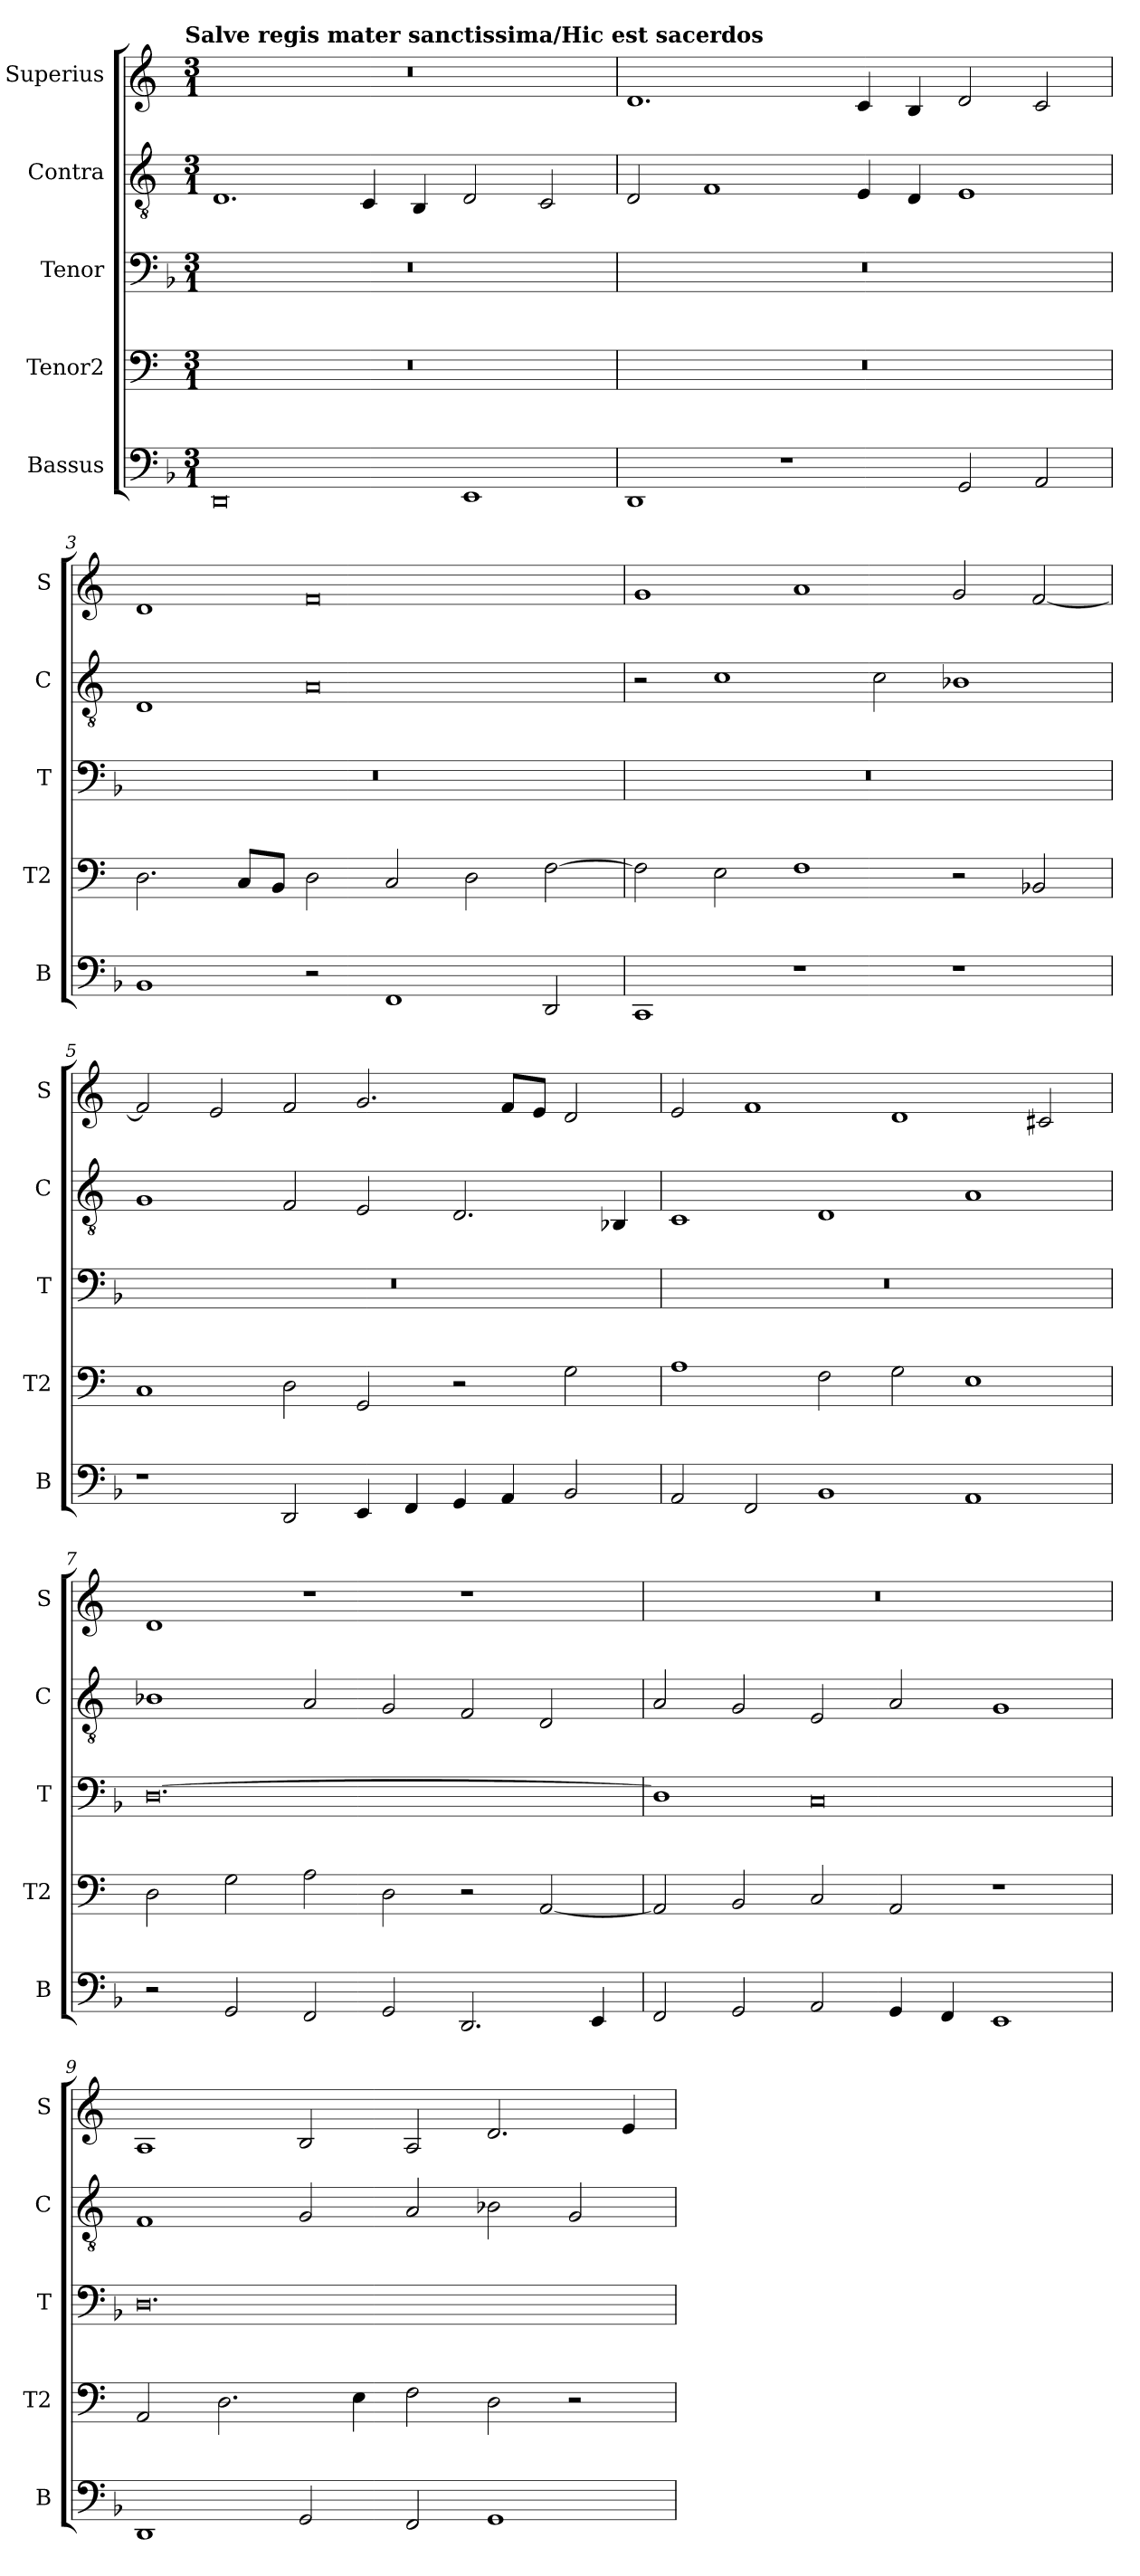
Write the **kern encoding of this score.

**kern	**kern	**kern	**kern	**kern
*part5	*part4	*part3	*part2	*part1
*staff5	*staff4	*staff3	*staff2	*staff1
*I"Bassus	*I"Tenor2	*I"Tenor	*I"Contra	*I"Superius
*I'B	*I'T2	*I'T	*I'C	*I'S
*clefF4	*clefF4	*clefF4	*clefGv2	*clefG2
*k[b-]	*k[]	*k[b-]	*k[]	*k[]
!!LO:TX:omd:t=Salve regis mater sanctissima/Hic est sacerdos
*M3/1	*M3/1	*M3/1	*M3/1	*M3/1
=1	=1	=1	=1	=1
0DD	0.r	0.r	1.D	0.r
.	.	.	4C/	.
.	.	.	4BB/	.
1EE	.	.	2D/	.
.	.	.	2C/	.
=2	=2	=2	=2	=2
1DD	0.r	0.r	2D/	1.d
.	.	.	1F	.
1r	.	.	.	.
.	.	.	4E/	4c/
.	.	.	4D/	4B/
2GG/	.	.	1E	2d/
2AA/	.	.	.	2c/
=3	=3	=3	=3	=3
1BB-	2.D\	0.r	1D	1d
.	8C/L	.	.	.
.	8BB/J	.	.	.
2r	2D\	.	0A	0f
1FF	2C/	.	.	.
.	2D\	.	.	.
2DD/	[2F\	.	.	.
=4	=4	=4	=4	=4
1CC	2F\]	0.r	2r	1g
.	2E\	.	1c	.
1r	1F	.	.	1a
.	.	.	2c\	.
1r	2r	.	1B-X	2g/
.	2BB-X/	.	.	[2f/
=5	=5	=5	=5	=5
1r	1C	0.r	1G	2f/]
.	.	.	.	2e/
2DD/	2D\	.	2F/	2f/
4EE/	2GG/	.	2E/	2.g/
4FF/	.	.	.	.
4GG/	2r	.	2.D/	.
4AA/	.	.	.	8f/L
.	.	.	.	8e/J
2BB-/	2G\	.	.	2d/
.	.	.	4BB-X/	.
=6	=6	=6	=6	=6
2AA/	1A	0.r	1C	2e/
2FF/	.	.	.	1f
1BB-	2F\	.	1D	.
.	2G\	.	.	1d
1AA	1E	.	1A	.
.	.	.	.	2c#X/
=7	=7	=7	=7	=7
2r	2D\	[0.D\	1B-X	1d
2GG/	2G\	.	.	.
2FF/	2A\	.	2A/	1r
2GG/	2D\	.	2G/	.
2.DD/	2r	.	2F/	1r
.	[2AA/	.	2D/	.
4EE/	.	.	.	.
=8	=8	=8	=8	=8
2FF/	2AA/]	1D\]	2A/	0.r
2GG/	2BB/	.	2G/	.
2AA/	2C/	0C/	2E/	.
4GG/	2AA/	.	2A/	.
4FF/	.	.	.	.
1EE	1r	.	1G	.
=9	=9	=9	=9	=9
1DD	2AA/	0.D\	1F	1A
.	2.D\	.	.	.
2GG/	.	.	2G/	2B/
.	4E\	.	.	.
2FF/	2F\	.	2A/	2A/
1GG	2D\	.	2B-X\	2.d/
.	2r	.	2G/	.
.	.	.	.	4e/
=	=	=	=	=
*-	*-	*-	*-	*-
